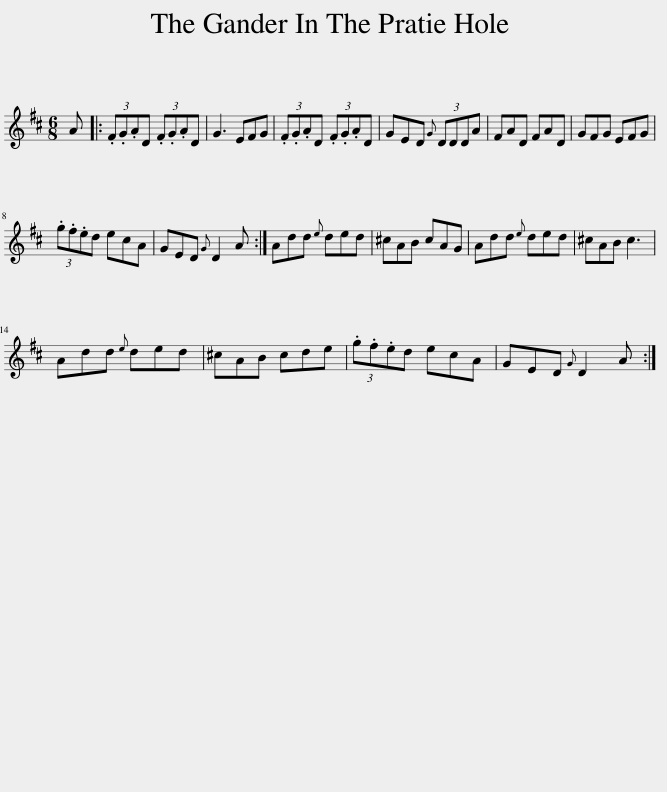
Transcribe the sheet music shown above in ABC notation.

X:1
L:1/8
M:6/8
I:linebreak $
K:D
V:1 treble
V:1
 A |: (3.F.G.AD (3.F.G.AD | G3 EFG | (3.F.G.AD (3.F.G.AD | GED{G} (3DDDA | %5
 FAD FAD | GFG EFG |$ (3.g.f.ed ecA | GED{G} D2 A :| Add{e} ded | %10
 ^cAB cAG | Add{e} ded | ^cAB c3 |$ Add{e} ded | ^cAB cde | %15
 (3.g.f.ed ecA | GED{G} D2 A :| %17
